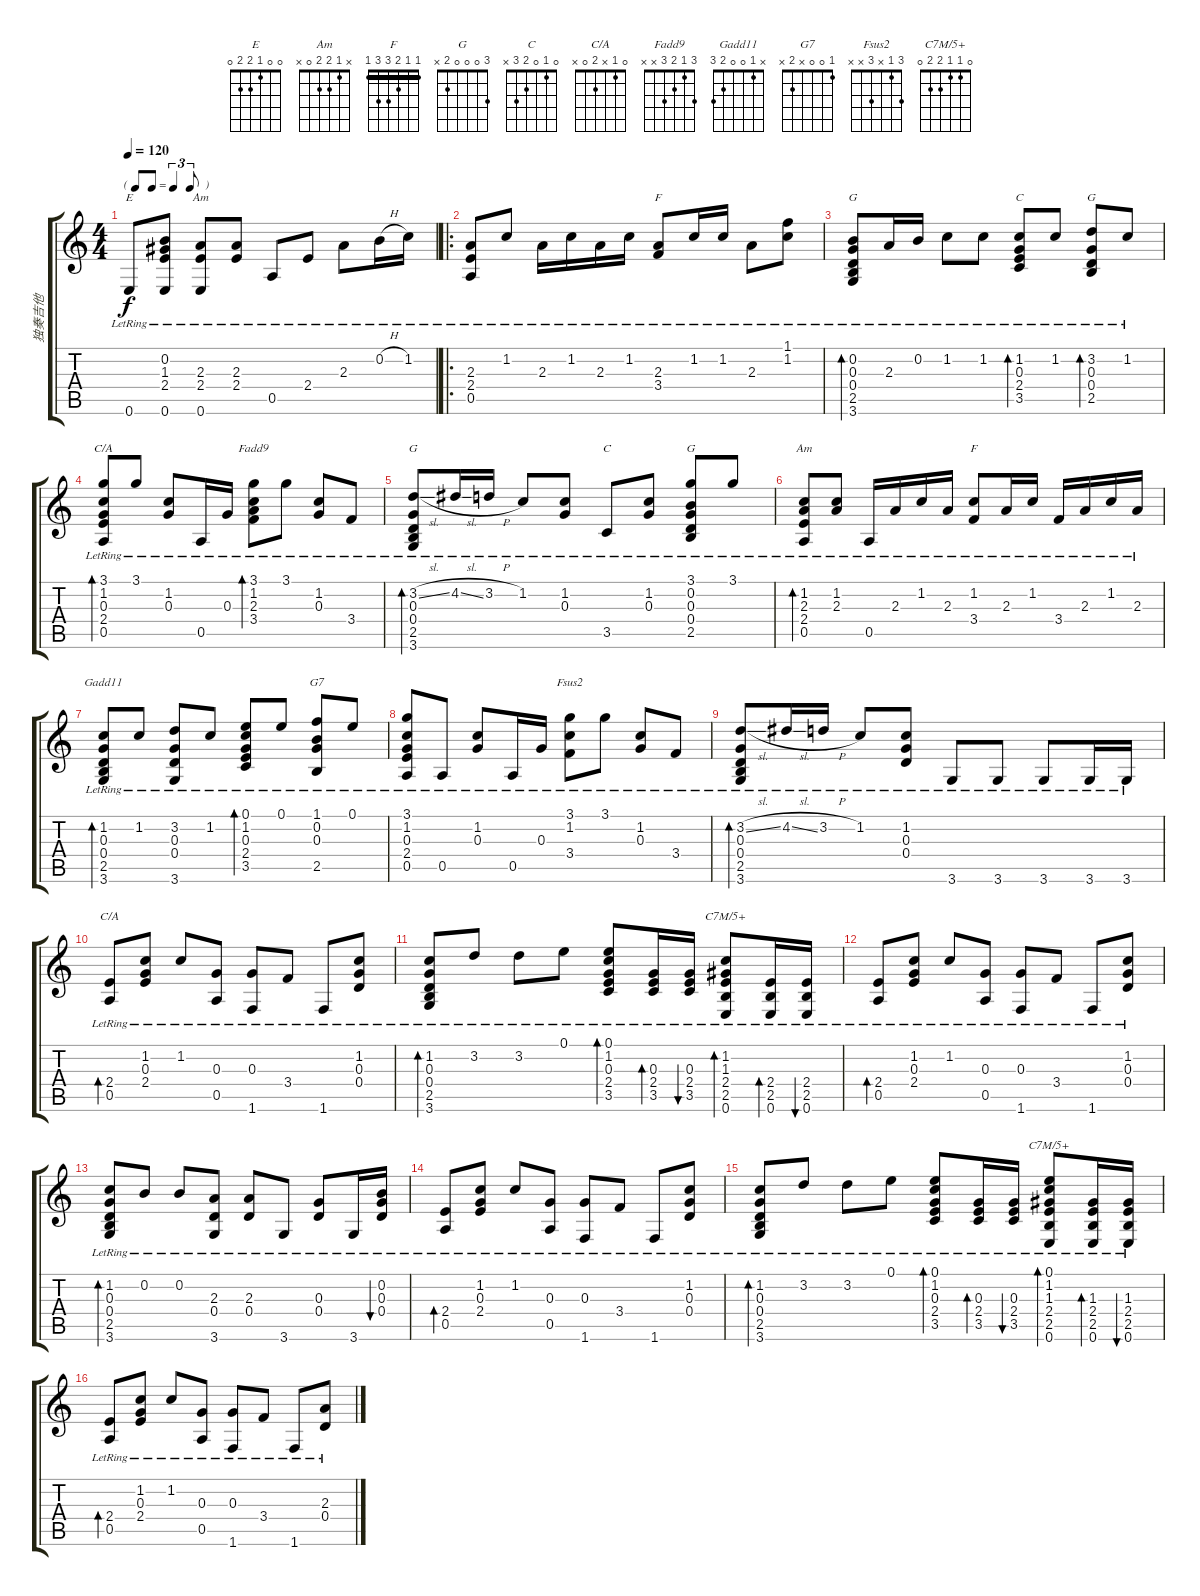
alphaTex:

\track ("独奏吉他" "独奏吉他") {instrument acousticguitarsteel}
\staff {score tabs}
\tuning (E4 B3 G3 D3 A2 E2) {hide}
\chord ("E" 0 0 1 2 2 0)
\chord ("Am" 0 1 2 2 0 x)
\chord ("F" x x 2 3 x x)
\chord ("G" x 0 0 0 2 3)
\chord ("C" x 1 0 2 3 x)
\chord ("G" x 3 0 0 2 x)
\chord ("C/A" 3 1 0 2 0 x)
\chord ("Fadd9" 3 1 2 3 x x)
\chord ("G" x 3 0 0 2 3)
\chord ("C" 0 1 0 2 3 x)
\chord ("G" 3 0 0 0 2 x)
\chord ("Am" x 1 2 2 0 x)
\chord ("F" 1 1 2 3 3 1) {barre 1}
\chord ("Gadd11" x 1 0 0 2 3)
\chord ("G7" 1 0 0 x 2 x)
\chord ("Fsus2" 3 1 x 3 x x)
\chord ("C/A" 0 1 x 2 0 x)
\chord ("C7M/5+" x 1 1 2 2 0) {barre 1}
\chord ("C7M/5+" 0 1 1 2 2 0)
\ts (4 4)
\tf triplet8th
\tempo 120
\clef g2
\ks c
0.6{lr}.8{ch "E" dy f} (0.2{lr} 1.3{lr} 2.4{lr} 0.6{lr}).8 (2.3{lr} 2.4{lr} 0.6{lr}).8{ch "Am"} (2.3{lr} 2.4{lr}).8 0.5{lr}.8 2.4{lr}.8 2.3{lr}.8 0.2{h lr}.16 1.2{lr}.16 |
\ro
(2.3{lr} 2.4{lr} 0.5{lr}).8 1.2{lr}.8 2.3{lr}.16 1.2{lr}.16 2.3{lr}.16 1.2{lr}.16 (2.3{lr} 3.4{lr}).8{ch "F"} 1.2{lr}.16 1.2{lr}.16 2.3{lr}.8 (1.1{lr} 1.2{lr}).8 |
(0.2{lr} 0.3{lr} 0.4{lr} 2.5{lr} 3.6{lr}).8{bd 120 ch "G"} 2.3{lr}.16 0.2{lr}.16 1.2{lr}.8 1.2{lr}.8 (1.2{lr} 0.3{lr} 2.4{lr} 3.5{lr}).8{bd 120 ch "C"} 1.2{lr}.8 (3.2{lr} 0.3{lr} 0.4{lr} 2.5{lr}).8{bd 120 ch "G"} 1.2{lr}.8 |
(3.1{lr} 1.2{lr} 0.3{lr} 2.4{lr} 0.5{lr}).8{bd 120 ch "C/A"} 3.1{lr}.8 (1.2{lr} 0.3{lr}).8 0.5{lr}.16 0.3{lr}.16 (3.1{lr} 1.2{lr} 2.3{lr} 3.4{lr}).8{bd 120 ch "Fadd9"} 3.1{lr}.8 (1.2{lr} 0.3{lr}).8 3.4{lr}.8 |
(3.2{sl lr} 0.3{lr} 0.4{lr} 2.5{lr} 3.6{lr}).8{bd 120 ch "G"} 4.2{sl lr}.16 3.2{h lr}.16 1.2{lr}.8 (1.2{lr} 0.3{lr}).8 3.5{lr}.8{ch "C"} (1.2{lr} 0.3{lr}).8 (3.1{lr} 0.2{lr} 0.3{lr} 0.4{lr} 2.5{lr}).8{ch "G"} 3.1{lr}.8 |
(1.2{lr} 2.3{lr} 2.4{lr} 0.5{lr}).8{bd 30 ch "Am"} (1.2{lr} 2.3{lr}).8 0.5{lr}.16 2.3{lr}.16 1.2{lr}.16 2.3{lr}.16 (1.2{lr} 3.4{lr}).8{ch "F"} 2.3{lr}.16 1.2{lr}.16 3.4{lr}.16 2.3{lr}.16 1.2{lr}.16 2.3{lr}.16 |
(1.2{lr} 0.3{lr} 0.4{lr} 2.5{lr} 3.6{lr}).8{bd 30 ch "Gadd11"} 1.2{lr}.8 (3.2{lr} 0.3{lr} 0.4{lr} 3.6{lr}).8 1.2{lr}.8 (0.1{lr} 1.2{lr} 0.3{lr} 2.4{lr} 3.5{lr}).8{bd 30} 0.1{lr}.8 (1.1{lr} 0.2{lr} 0.3{lr} 2.5{lr}).8{ch "G7"} 0.1{lr}.8 |
(3.1{lr} 1.2{lr} 0.3{lr} 2.4{lr} 0.5{lr}).8 0.5{lr}.8 (1.2{lr} 0.3{lr}).8 0.5{lr}.16 0.3{lr}.16 (3.1{lr} 1.2{lr} 3.4{lr}).8{ch "Fsus2"} 3.1{lr}.8 (1.2{lr} 0.3{lr}).8 3.4{lr}.8 |
(3.2{sl lr} 0.3{lr} 0.4{lr} 2.5{lr} 3.6{lr}).8{bd 30} 4.2{sl lr}.16 3.2{h lr}.16 1.2{lr}.8 (1.2{lr} 0.3{lr} 0.4{lr}).8 3.6{lr}.8 3.6{lr}.8 3.6{lr}.8 3.6{lr}.16 3.6{lr}.16 |
(2.4{lr} 0.5{lr}).8{bd 30 ch "C/A"} (1.2{lr} 0.3{lr} 2.4{lr}).8 1.2{lr}.8 (0.3{lr} 0.5{lr}).8 (0.3{lr} 1.6{lr}).8 3.4{lr}.8 1.6{lr}.8 (1.2{lr} 0.3{lr} 0.4{lr}).8 |
(1.2{lr} 0.3{lr} 0.4{lr} 2.5{lr} 3.6{lr}).8{bd 30} 3.2{lr}.8 3.2{lr}.8 0.1{lr}.8 (0.1{lr} 1.2{lr} 0.3{lr} 2.4{lr} 3.5{lr}).8{bd 30} (0.3{lr} 2.4{lr} 3.5{lr}).16{bd 30} (0.3{lr} 2.4{lr} 3.5{lr}).16{bu 30} (1.2{lr} 1.3{lr} 2.4{lr} 2.5{lr} 0.6{lr}).8{bd 30 ch "C7M/5+"} (2.4{lr} 2.5{lr} 0.6{lr}).16{bd 30} (2.4{lr} 2.5{lr} 0.6{lr}).16{bu 30} |
(2.4{lr} 0.5{lr}).8{bd 30} (1.2{lr} 0.3{lr} 2.4{lr}).8 1.2{lr}.8 (0.3{lr} 0.5{lr}).8 (0.3{lr} 1.6{lr}).8 3.4{lr}.8 1.6{lr}.8 (1.2{lr} 0.3{lr} 0.4{lr}).8 |
(1.2{lr} 0.3{lr} 0.4{lr} 2.5{lr} 3.6{lr}).8{bd 30} 0.2{lr}.8 0.2{lr}.8 (2.3{lr} 0.4{lr} 3.6{lr}).8 (2.3{lr} 0.4{lr}).8 3.6{lr}.8 (0.3{lr} 0.4{lr}).8 3.6{lr}.16 (0.2{lr} 0.3{lr} 0.4{lr}).16{bu 30} |
(2.4{lr} 0.5{lr}).8{bd 30} (1.2{lr} 0.3{lr} 2.4{lr}).8 1.2{lr}.8 (0.3{lr} 0.5{lr}).8 (0.3{lr} 1.6{lr}).8 3.4{lr}.8 1.6{lr}.8 (1.2{lr} 0.3{lr} 0.4{lr}).8 |
(1.2{lr} 0.3{lr} 0.4{lr} 2.5{lr} 3.6{lr}).8{bd 30} 3.2{lr}.8 3.2{lr}.8 0.1{lr}.8 (0.1{lr} 1.2{lr} 0.3{lr} 2.4{lr} 3.5{lr}).8{bd 30} (0.3{lr} 2.4{lr} 3.5{lr}).16{bd 30} (0.3{lr} 2.4{lr} 3.5{lr}).16{bu 30} (0.1{lr} 1.2{lr} 1.3{lr} 2.4{lr} 2.5{lr} 0.6{lr}).8{bd 30 ch "C7M/5+"} (1.3{lr} 2.4{lr} 2.5{lr} 0.6{lr}).16{bd 30} (1.3{lr} 2.4{lr} 2.5{lr} 0.6{lr}).16{bu 30} |
(2.4{lr} 0.5{lr}).8{bd 30} (1.2{lr} 0.3{lr} 2.4{lr}).8 1.2{lr}.8 (0.3{lr} 0.5{lr}).8 (0.3{lr} 1.6{lr}).8 3.4{lr}.8 1.6{lr}.8 (2.3{lr} 0.4{lr}).8
